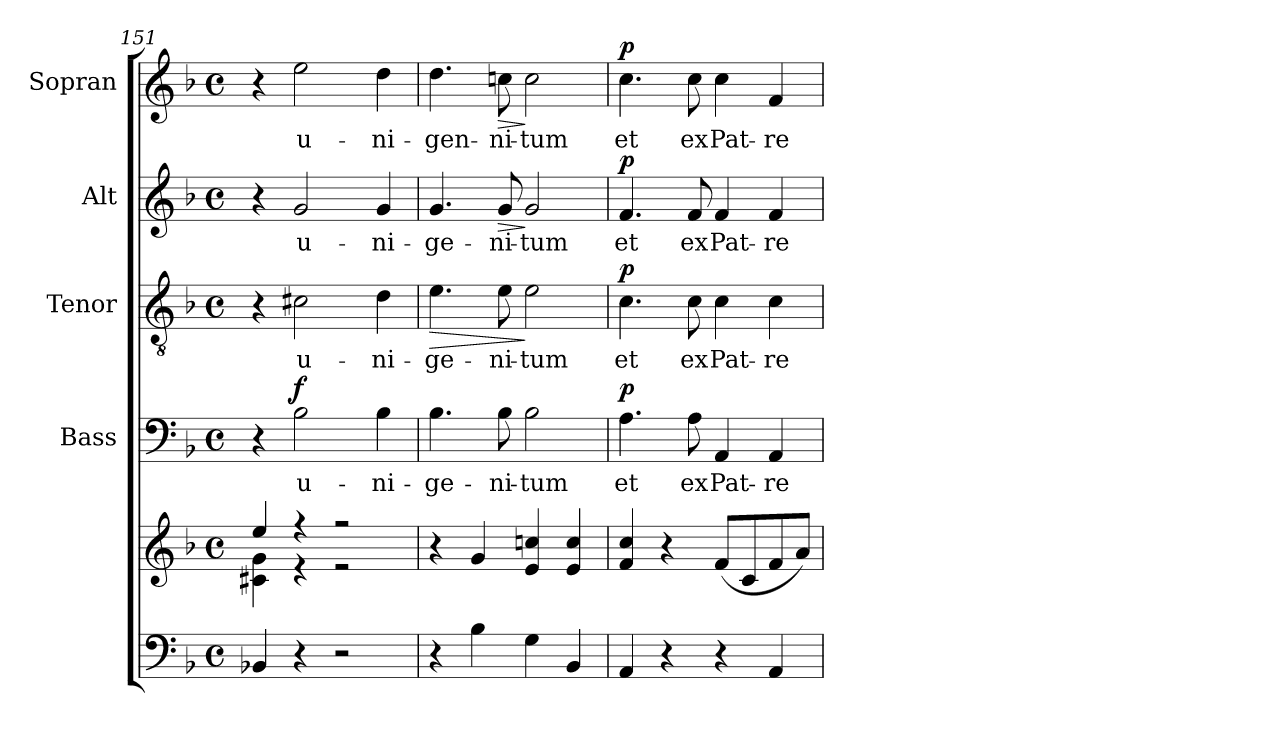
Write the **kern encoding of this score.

**kern	**kern	**kern	**text	**dynam	**kern	**text	**dynam	**kern	**text	**dynam	**kern	**text	**dynam
*part5	*part5	*part4	*part4	*part4	*part3	*part3	*part3	*part2	*part2	*part2	*part1	*part1	*part1
*staff6	*staff5	*staff4	*staff4	*staff4	*staff3	*staff3	*staff3	*staff2	*staff2	*staff2	*staff1	*staff1	*staff1
*	*	*I"Bass	*	*	*I"Tenor	*	*	*I"Alt	*	*	*I"Sopran	*	*
*	*	*I'B.	*	*	*I'T.	*	*	*I'A.	*	*	*I'S.	*	*
*clefF4	*clefG2	*clefF4	*	*	*clefGv2	*	*	*clefG2	*	*	*clefG2	*	*
*k[b-]	*k[b-]	*k[b-]	*	*	*k[b-]	*	*	*k[b-]	*	*	*k[b-]	*	*
*F:	*F:	*F:	*	*	*F:	*	*	*F:	*	*	*F:	*	*
*M4/4	*M4/4	*M4/4	*	*	*M4/4	*	*	*M4/4	*	*	*M4/4	*	*
*met(c)	*met(c)	*met(c)	*	*	*met(c)	*	*	*met(c)	*	*	*met(c)	*	*
=151	=151	=151	=151	=151	=151	=151	=151	=151	=151	=151	=151	=151	=151
*	*^	*	*	*	*	*	*	*	*	*	*	*	*
4BB-X/	4ee/	4c#X\ 4g\	4r	.	.	4r	.	.	4r	.	.	4r	.	.
!	!	!	!	!LO:LY:b	!LO:DY:a	!	!LO:LY:b	!	!	!LO:LY:b	!	!	!LO:LY:b	!
4r	4r	4r	2B-\	u-	f	2c#X\	u-	.	2g/	u-	.	2ee\	u-	.
2r	2r	2r	.	.	.	.	.	.	.	.	.	.	.	.
!	!	!	!	!LO:LY:b	!	!	!LO:LY:b	!	!	!LO:LY:b	!	!	!LO:LY:b	!
.	.	.	4B-\	-ni-	.	4d\	-ni-	.	4g/	-ni-	.	4dd\	-ni-	.
*	*v	*v	*	*	*	*	*	*	*	*	*	*	*	*
=152	=152	=152	=152	=152	=152	=152	=152	=152	=152	=152	=152	=152	=152
!	!	!	!LO:LY:b	!	!	!LO:LY:b	!LO:HP:b	!	!LO:LY:b	!	!	!LO:LY:b	!
4r	4r	4.B-\	-ge-	.	4.e\	-ge-	>	4.g/	-ge-	.	4.dd\	-gen-	.
4B-\	4g/	.	.	.	.	.	.	.	.	.	.	.	.
!	!	!	!LO:LY:b	!	!	!LO:LY:b	!	!	!LO:LY:b	!LO:HP:b	!	!LO:LY:b	!LO:HP:b
.	.	8B-\	-ni-	.	8e\	-ni-	.	8g/	-ni-	>	8ccn\	-ni-	>
!	!	!	!LO:LY:b	!	!	!LO:LY:b	!	!	!LO:LY:b	!	!	!LO:LY:b	!
4G\	4e/ 4ccn/	2B-\	-tum	.	2e\	-tum	]	2g/	-tum	]	2cc\	-tum	]
4BB-/	4e/ 4cc/	.	.	.	.	.	.	.	.	.	.	.	.
=153	=153	=153	=153	=153	=153	=153	=153	=153	=153	=153	=153	=153	=153
!	!	!	!LO:LY:b	!LO:DY:a	!	!LO:LY:b	!LO:DY:a	!	!LO:LY:b	!LO:DY:a	!	!LO:LY:b	!LO:DY:a
4AA/	4f/ 4cc/	4.A\	et	p	4.c\	et	p	4.f/	et	p	4.cc\	et	p
4r	4r	.	.	.	.	.	.	.	.	.	.	.	.
!	!	!	!LO:LY:b	!	!	!LO:LY:b	!	!	!LO:LY:b	!	!	!LO:LY:b	!
.	.	8A\	ex	.	8c\	ex	.	8f/	ex	.	8cc\	ex	.
!	!	!	!LO:LY:b	!	!	!LO:LY:b	!	!	!LO:LY:b	!	!	!LO:LY:b	!
4r	(<8f/L	4AA/	Pat-	.	4c\	Pat-	.	4f/	Pat-	.	4cc\	Pat-	.
.	8c/	.	.	.	.	.	.	.	.	.	.	.	.
!	!	!	!LO:LY:b	!	!	!LO:LY:b	!	!	!LO:LY:b	!	!	!LO:LY:b	!
4AA/	8f/	4AA/	-re	.	4c\	-re	.	4f/	-re	.	4f/	-re	.
.	8a/J)	.	.	.	.	.	.	.	.	.	.	.	.
=	=	=	=	=	=	=	=	=	=	=	=	=	=
*-	*-	*-	*-	*-	*-	*-	*-	*-	*-	*-	*-	*-	*-
